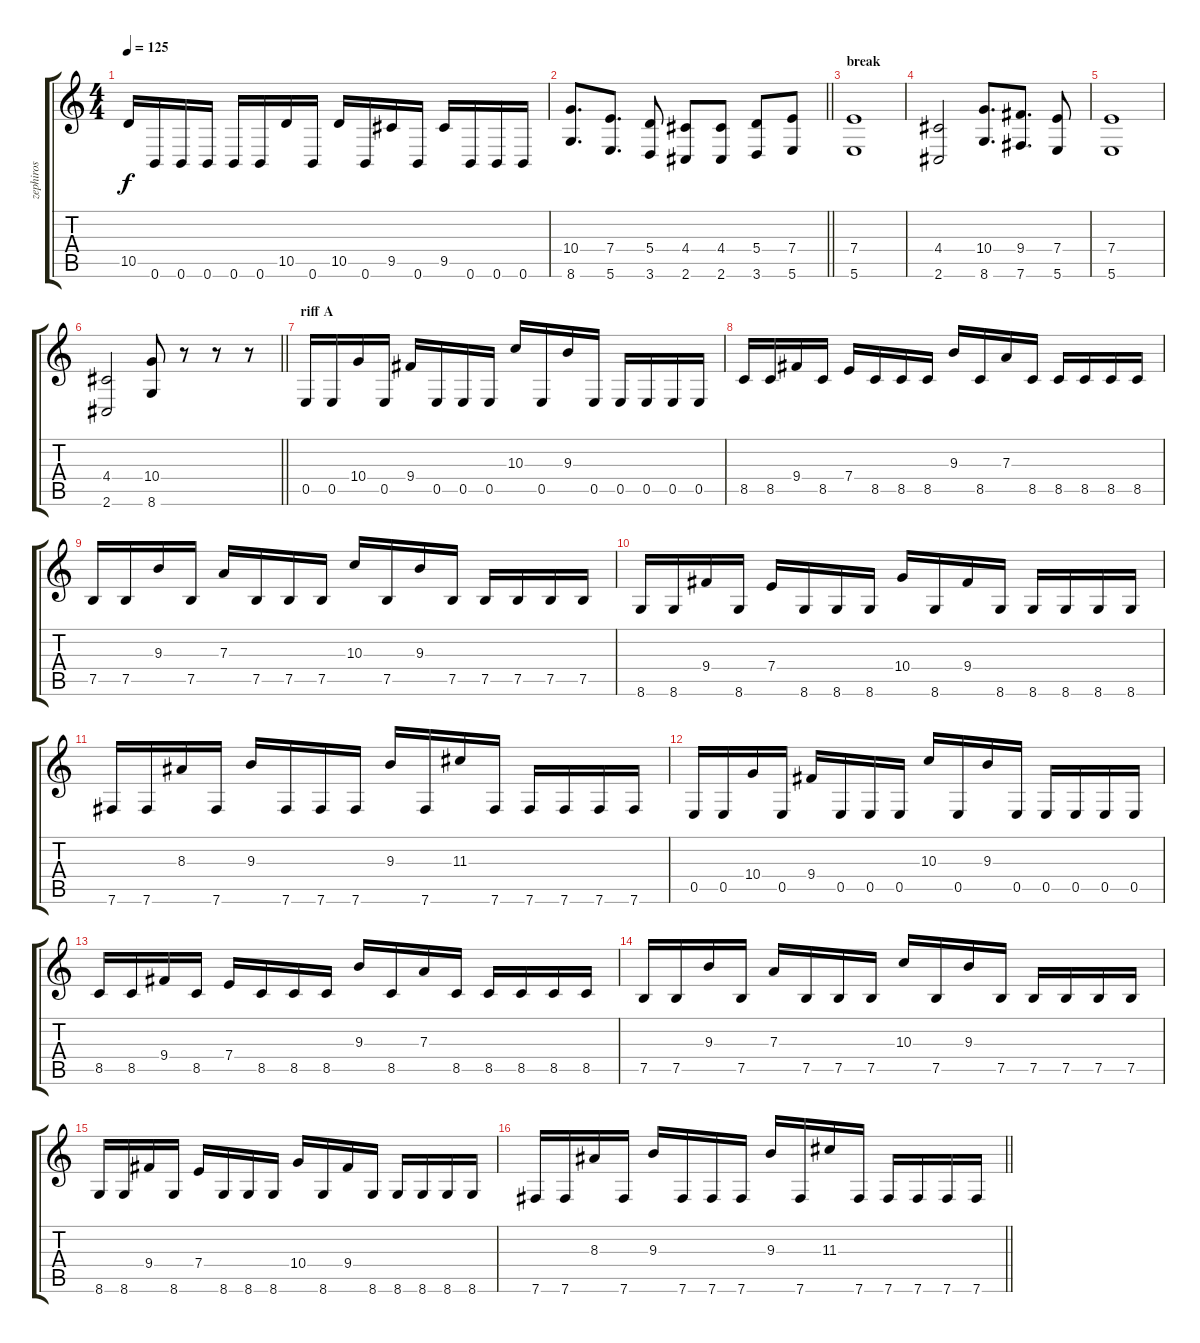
\track ("zephiros" "zephiros") {instrument overdrivenguitar}
\staff {score tabs}
\tuning (B3 Gb3 D3 A2 E2 B1) {hide}
\ts (4 4)
\tempo 125
\clef g2
\ks c
10.5.16{dy f} 0.6.16 0.6.16 0.6.16 0.6.16 0.6.16 10.5.16 0.6.16 10.5.16 0.6.16 9.5.16 0.6.16 9.5.16 0.6.16 0.6.16 0.6.16 |
\barLineRight lightlight
(10.4 8.6).8{d} (7.4 5.6).8{d} (5.4 3.6).8 (4.4 2.6).8 (4.4 2.6).8 (5.4 3.6).8 (7.4 5.6).8 |
\section ("" "break")
(7.4 5.6).1 |
(4.4 2.6).2 (10.4 8.6).8{d} (9.4 7.6).8{d} (7.4 5.6).8 |
(7.4 5.6).1 |
\barLineRight lightlight
(4.4 2.6).2 (10.4 8.6).8 r.8 r.8 r.8 |
\section ("" "riff A")
0.5.16 0.5.16 10.4.16 0.5.16 9.4.16 0.5.16 0.5.16 0.5.16 10.3.16 0.5.16 9.3.16 0.5.16 0.5.16 0.5.16 0.5.16 0.5.16 |
8.5.16 8.5.16 9.4.16 8.5.16 7.4.16 8.5.16 8.5.16 8.5.16 9.3.16 8.5.16 7.3.16 8.5.16 8.5.16 8.5.16 8.5.16 8.5.16 |
7.5.16 7.5.16 9.3.16 7.5.16 7.3.16 7.5.16 7.5.16 7.5.16 10.3.16 7.5.16 9.3.16 7.5.16 7.5.16 7.5.16 7.5.16 7.5.16 |
8.6.16 8.6.16 9.4.16 8.6.16 7.4.16 8.6.16 8.6.16 8.6.16 10.4.16 8.6.16 9.4.16 8.6.16 8.6.16 8.6.16 8.6.16 8.6.16 |
7.6.16 7.6.16 8.3.16 7.6.16 9.3.16 7.6.16 7.6.16 7.6.16 9.3.16 7.6.16 11.3.16 7.6.16 7.6.16 7.6.16 7.6.16 7.6.16 |
0.5.16 0.5.16 10.4.16 0.5.16 9.4.16 0.5.16 0.5.16 0.5.16 10.3.16 0.5.16 9.3.16 0.5.16 0.5.16 0.5.16 0.5.16 0.5.16 |
8.5.16 8.5.16 9.4.16 8.5.16 7.4.16 8.5.16 8.5.16 8.5.16 9.3.16 8.5.16 7.3.16 8.5.16 8.5.16 8.5.16 8.5.16 8.5.16 |
7.5.16 7.5.16 9.3.16 7.5.16 7.3.16 7.5.16 7.5.16 7.5.16 10.3.16 7.5.16 9.3.16 7.5.16 7.5.16 7.5.16 7.5.16 7.5.16 |
8.6.16 8.6.16 9.4.16 8.6.16 7.4.16 8.6.16 8.6.16 8.6.16 10.4.16 8.6.16 9.4.16 8.6.16 8.6.16 8.6.16 8.6.16 8.6.16 |
\barLineRight lightlight
7.6.16 7.6.16 8.3.16 7.6.16 9.3.16 7.6.16 7.6.16 7.6.16 9.3.16 7.6.16 11.3.16 7.6.16 7.6.16 7.6.16 7.6.16 7.6.16
